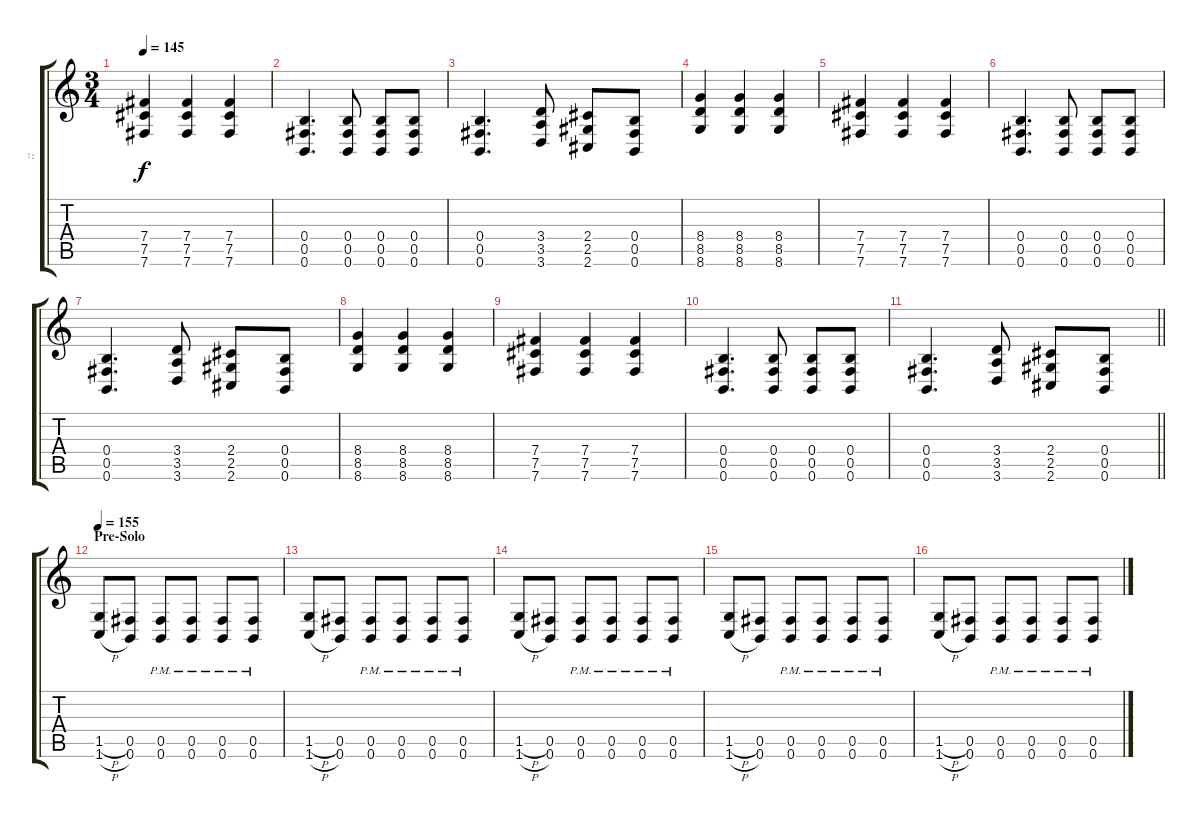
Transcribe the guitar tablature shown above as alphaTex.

\track ("        :: James Root #4 ::" "        ::") {instrument distortionguitar}
\staff {score tabs}
\tuning (Db4 Ab3 E3 B2 Gb2 B1) {hide}
\ts (3 4)
\tempo 145
\clef g2
\ks c
(7.4 7.5 7.6).4{dy f} (7.4 7.5 7.6).4 (7.4 7.5 7.6).4 |
(0.4 0.5 0.6).4{d} (0.4 0.5 0.6).8 (0.4 0.5 0.6).8 (0.4 0.5 0.6).8 |
(0.4 0.5 0.6).4{d} (3.4 3.5 3.6).8 (2.4 2.5 2.6).8 (0.4 0.5 0.6).8 |
(8.4 8.5 8.6).4 (8.4 8.5 8.6).4 (8.4 8.5 8.6).4 |
(7.4 7.5 7.6).4 (7.4 7.5 7.6).4 (7.4 7.5 7.6).4 |
(0.4 0.5 0.6).4{d} (0.4 0.5 0.6).8 (0.4 0.5 0.6).8 (0.4 0.5 0.6).8 |
(0.4 0.5 0.6).4{d} (3.4 3.5 3.6).8 (2.4 2.5 2.6).8 (0.4 0.5 0.6).8 |
(8.4 8.5 8.6).4 (8.4 8.5 8.6).4 (8.4 8.5 8.6).4 |
(7.4 7.5 7.6).4 (7.4 7.5 7.6).4 (7.4 7.5 7.6).4 |
(0.4 0.5 0.6).4{d} (0.4 0.5 0.6).8 (0.4 0.5 0.6).8 (0.4 0.5 0.6).8 |
\barLineRight lightlight
(0.4 0.5 0.6).4{d} (3.4 3.5 3.6).8 (2.4 2.5 2.6).8 (0.4 0.5 0.6).8 |
\section ("" "Pre-Solo")
\tempo 155
(1.5{h} 1.6{h}).8{volume 14} (0.5 0.6).8 (0.5{pm} 0.6).8 (0.5{pm} 0.6).8 (0.5{pm} 0.6).8 (0.5{pm} 0.6).8 |
(1.5{h} 1.6{h}).8 (0.5 0.6).8 (0.5{pm} 0.6).8 (0.5{pm} 0.6).8 (0.5{pm} 0.6).8 (0.5{pm} 0.6).8 |
(1.5{h} 1.6{h}).8 (0.5 0.6).8 (0.5{pm} 0.6).8 (0.5{pm} 0.6).8 (0.5{pm} 0.6).8 (0.5{pm} 0.6).8 |
(1.5{h} 1.6{h}).8 (0.5 0.6).8 (0.5{pm} 0.6).8 (0.5{pm} 0.6).8 (0.5{pm} 0.6).8 (0.5{pm} 0.6).8 |
(1.5{h} 1.6{h}).8 (0.5 0.6).8 (0.5{pm} 0.6).8 (0.5{pm} 0.6).8 (0.5{pm} 0.6).8 (0.5{pm} 0.6).8
